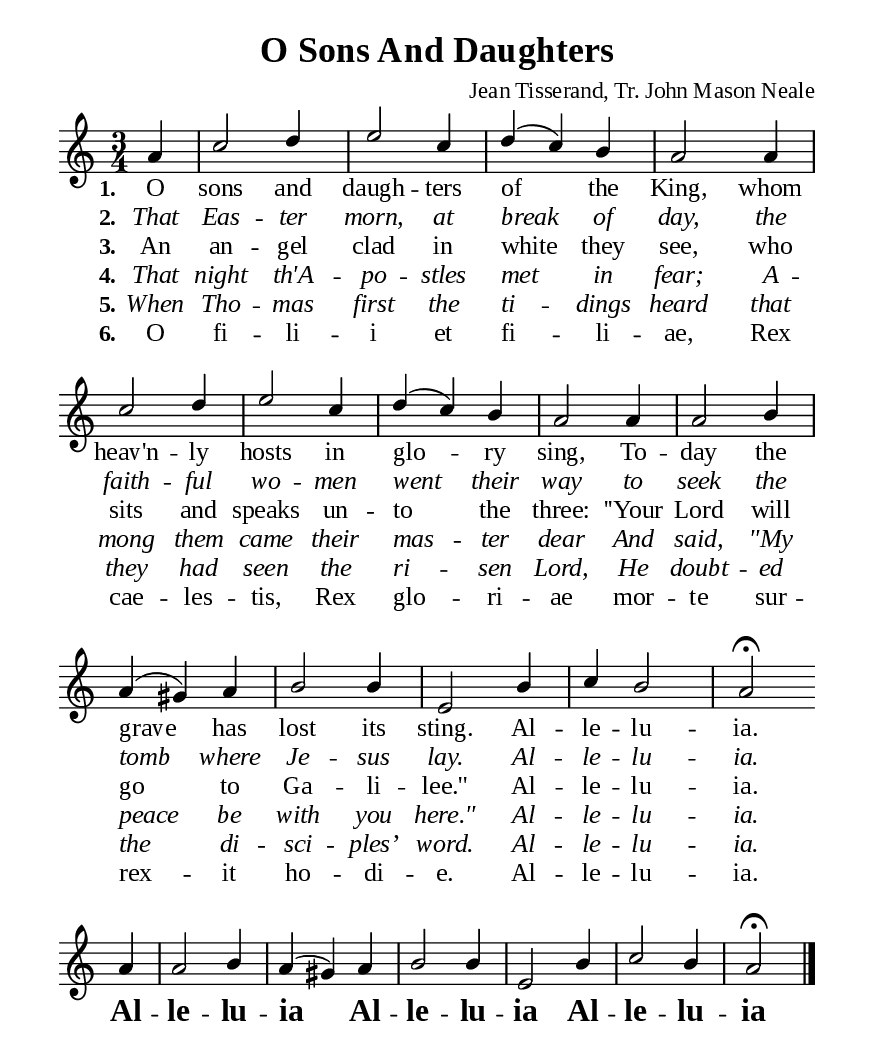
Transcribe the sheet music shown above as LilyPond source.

\version "2.18.2"

\header {
  title = "O Sons And Daughters"
  composer = "Jean Tisserand, Tr. John Mason Neale"
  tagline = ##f
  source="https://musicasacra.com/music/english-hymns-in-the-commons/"
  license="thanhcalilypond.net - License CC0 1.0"
}

global= {
  \key c \major
  \time 3/4
  \override Score.BarNumber.break-visibility = ##(#f #f #f)
  \override Lyrics.LyricSpace.minimum-distance = #3.0
}

\paper {
  #(set-paper-size "a5")
  top-margin = 10\mm
  bottom-marign = 10\mm
  left-margin = 10\mm
  right-margin = 10\mm
  indent = #0
  #(define fonts
	 (make-pango-font-tree "Liberation Serif"
	 		       "Liberation Serif"
			       "Liberation Serif"
			       (/ 20 20)))
  system-system-spacing = #'((basic-distance . 3) (padding . 3))
}

printItalic = \with {
  \override LyricText.font-shape = #'italic
}

% Soprano verse music
musicVerseSoprano = \relative c' {
                    \partial 4 a'4
  %{	01	%} c2 d4 |
  %{	02	%} e2 c4 |
  %{	03	%} d4(c4) b4 |
  %{	04	%} a2 a4 |
  %{	05	%} c2 d4 |
  %{	06	%} e2 c4 |
  %{	07	%} d4(c4) b4 |
  %{	08	%} a2 a4 |
  %{	09	%} a2 b4 |
  %{	10	%} a4(gis4) a4 |
  %{	11	%} b2 b4 |
  %{	12	%} e,2 b'4 |
  %{	13	%} c4 b2 |
                    a2 \fermata \bar "" \break

  %{	14	%} a4 |
  %{	15	%} a2 b4 |
  %{	16	%} a4(gis4) a4 |
  %{	17	%} b2 b4 |
  %{	18	%} e,2 b'4 |
  %{	19	%} c2 b4 |
                    a2 \fermata \bar "|."
}

% Verse lyrics
commonChorus = \lyricmode {
  \override LyricText.font-series = #'bold
  \override LyricText.font-size = #+3
  Al -- le -- lu -- ia
  Al -- le -- lu -- ia
  Al -- le -- lu -- ia
}

verseOne = \lyricmode {
  \set stanza = #"1."
  O sons and daugh -- ters of the King, whom heav'n -- ly hosts in glo -- ry sing,
  To -- day the grave has lost its sting. Al -- le -- lu -- ia.
}

verseTwo = \lyricmode {
  \set stanza = #"2."
  That Eas -- ter morn, at break of day, the faith -- ful wo -- men went their way
  to seek the tomb where Je -- sus lay. Al -- le -- lu -- ia.
}

verseThree = \lyricmode {
  \set stanza = #"3."
  An an -- gel clad in white they see, who sits and speaks un -- to the three:
  ''Your Lord will go to Ga -- li -- lee.'' Al -- le -- lu -- ia.

  \commonChorus
}

verseFour = \lyricmode {
  \set stanza = #"4."
  That night th'A -- po -- stles met in fear; A -- mong them came their mas -- ter dear
  And said, ''My peace be with you here.'' Al -- le -- lu -- ia.
}

verseFive = \lyricmode {
  \set stanza = #"5."
  When Tho -- mas first the ti -- dings heard that they had seen the ri -- sen Lord,
  He doubt -- ed the di -- sci -- ples’ word. Al -- le -- lu -- ia.
}

latin = \lyricmode {
  \set stanza = #"6."
  O fi -- li -- i et fi -- li -- ae,
  Rex cae -- les -- tis, Rex glo -- ri -- ae
  mor -- te sur -- rex -- it ho -- di -- e. Al -- le -- lu -- ia.
}

% Layout
\score {
    \new ChoirStaff <<
      \new Staff <<
        \clef "treble"
        \new Voice = "sopranos" { \voiceOne \global \stemUp \slurUp \musicVerseSoprano }
      >>
      \new Lyrics \lyricsto sopranos \verseOne
      \new Lyrics \printItalic \lyricsto sopranos \verseTwo
      \new Lyrics \lyricsto sopranos \verseThree
      \new Lyrics \printItalic \lyricsto sopranos \verseFour
      \new Lyrics \printItalic \lyricsto sopranos \verseFive
      \new Lyrics \lyricsto sopranos \latin
    >>
}
